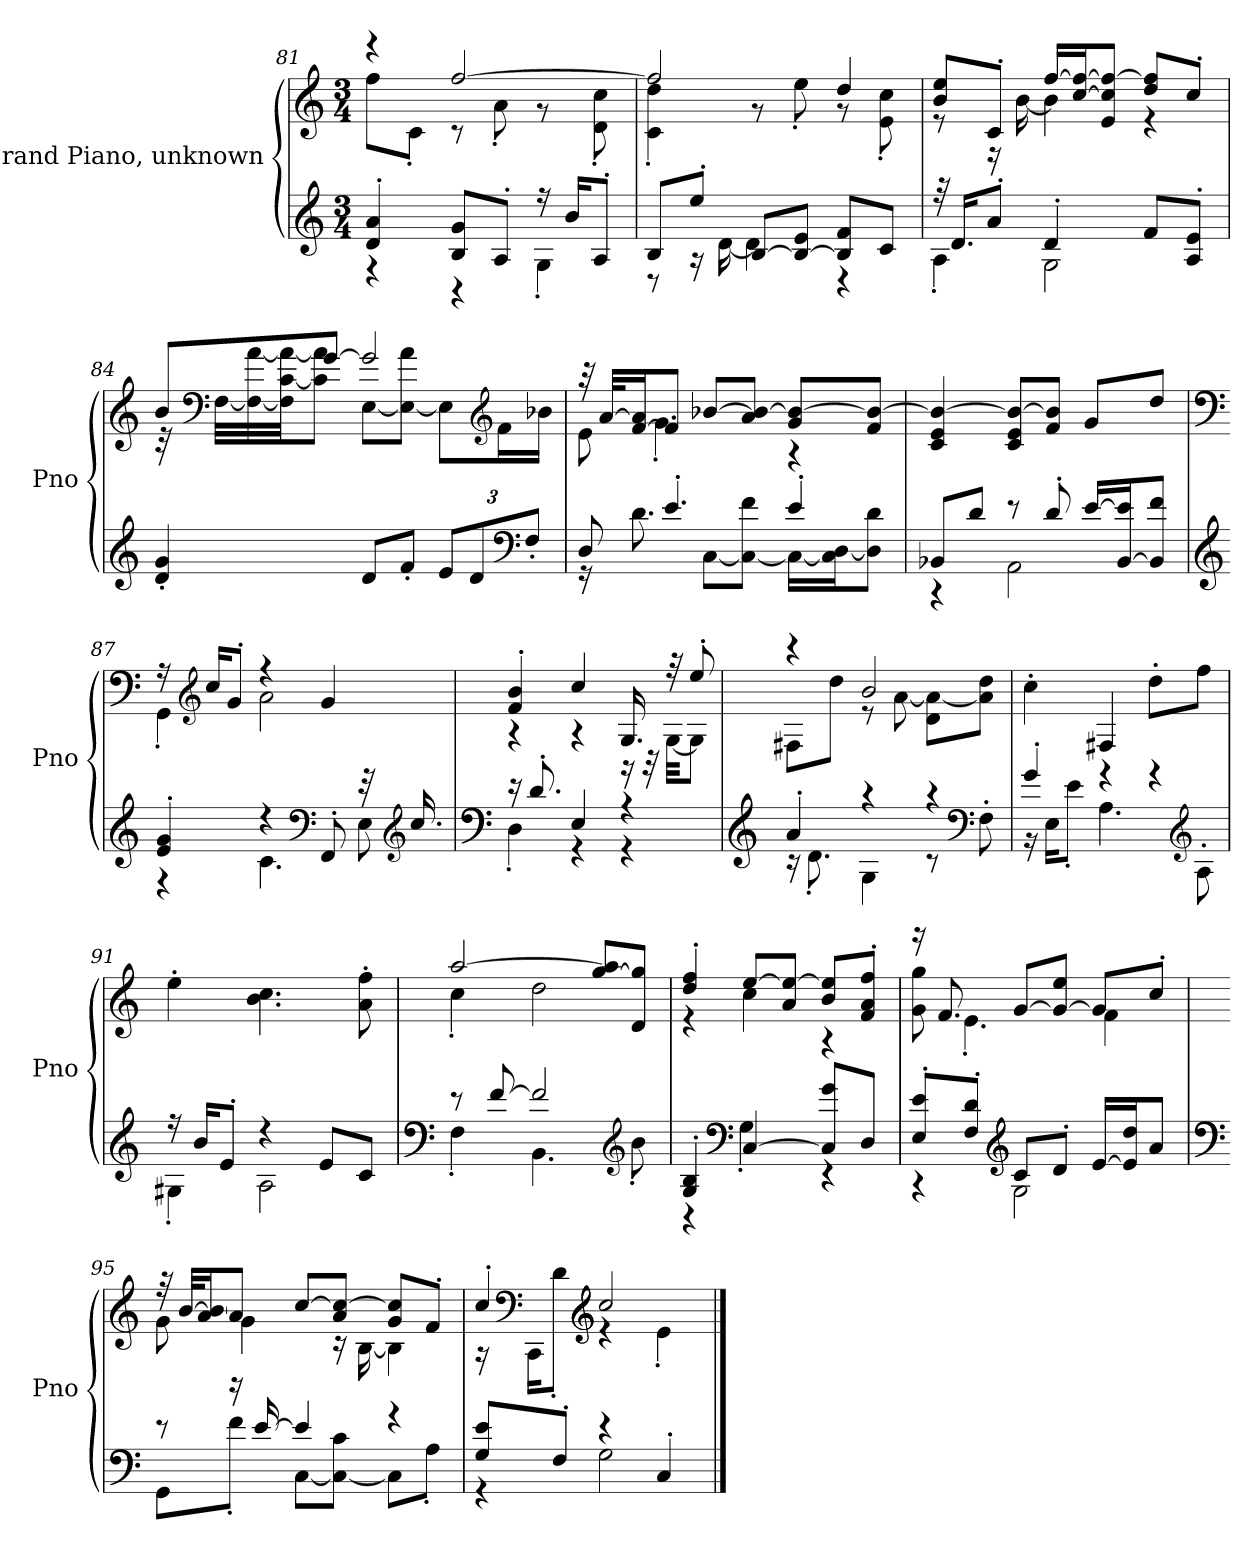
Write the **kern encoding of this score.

**kern	**kern
*part1	*part1
*staff2	*staff1
*I"Grand Piano, unknown	*
*I'Pno	*
!!LO:LB:g=z
*clefG2	*clefG2
*k[]	*k[]
*M3/4	*M3/4
=81	=81
*^	*^
4d/' 4a/'	4r	4r	8ff\L
.	.	.	8c'\J
8B/ 8g/L	4r	[2ff/	8r
8A'/J	.	.	8a'\
16r	4G'\	.	8r
16b/KL	.	.	.
8A'/J	.	.	8d\' 8cc\'
=82	=82	=82	=82
8B/L	8r	2ff/]	4c\' 4dd\'
8ee'/J	16r	.	.
.	[16d\	.	.
[8B/L	4d\]	.	8r
8B/_ 8e/J	.	.	8ee'\
8B/] 8f/L	4r	4dd/	8r
8c/J	.	.	8e\' 8cc\'
=83	=83	=83	=83
32r	4A'\	8b/ 8ee/L	8r
16.d/KL	.	.	.
8a'/J	.	8c'/J	16r
.	.	.	[16b\
4d'/	2G\	[16ff/LL	4b\]
.	.	[16cc/ 16ff/_J	.
.	.	8e/ 8cc/] 8ff/_J	.
8f/L	.	8dd/ 8ff/]L	4r
8A/' 8e/'J	.	8cc'/J	.
*v	*v	*	*
!!LO:LB:g=z	!!
=84	=84	=84
4d/' 4g/'	8b/L	32r
*	*clefF4	*
.	.	[32F\LLL
.	.	32F\_ [32a\
.	.	32F\] [32c\ 32a\_JJ
.	[8g/J	8c\] 8a\]J
8d/L	2g/]	[8E\L
8f'/J	.	8E\_ 8a\J
*Xbrackettup	*	*
12e/L	.	8E\L]
12d/	.	.
*	*clefG2	*
.	.	16f\L
*clefF4	*	*
12F'/J	.	.
.	.	16b-X\JJ
=85	=85	=85
*^	*	*
8D/	16r	32r	8e\
.	.	[32a/KLL	.
.	8.d\	[16f/ 16a/]J	.
4.e'/	.	8f/J]	4.g'\
.	[8C\L	[8b-X/L	.
.	8C\_ 8f\J	8a/ 8b-/_J	.
4e'/	16C\LL_	8g/ 8b-/_L	4r
.	16C\] [16D\J	.	.
.	8D\] 8d\J	8f/ 8b-/_J	.
*	*	*v	*v
=86	=86	=86
8BB-X/L	4r	4c/ 4e/ 4b-/_
8d/J	.	.
8r	2AA\	8c/ 8e/ 8b-/_L
8d'/	.	8f/ 8b-/]J
[16e/LL	.	8g/L
[16BB-/ 16e/]J	.	.
8BB-/] 8f/J	.	8dd/J
!!LO:LB:g=z
=87	=87	=87
*clefG2	*	*clefF4
*	*	*^
4e/' 4g/'	4r	16r	4GG'\
*	*	*clefG2	*
.	.	16cc/KL	.
.	.	8g'/J	.
4r	4.c\	4r	2a\
*clefF4	*	*	*
8FF'/	.	4g/	.
32r	8E\	.	.
*clefG2	*	*	*
16.cc/	.	.	.
=88	=88	=88	=88
*clefF4	*	*	*
16r	4D'\	4f/' 4b/'	4r
8.d'/	.	.	.
4E/	4r	4cc/	4r
4r	4r	16.G/	16r
.	.	.	32r
.	.	32r	[32G\KKL
.	.	8ee'/	8G\J]
=89	=89	=89	=89
*clefG2	*	*	*
4a'/	16r	4r	8F#X\L
.	8.d'\	.	.
.	.	.	8dd\J
4r	4G\	2b/	8r
.	.	.	[8a\
4r	8r	.	8d\ 8a\_L
*clefF4	*	*	*
.	8F'\	.	8a\] 8dd\J
*	*	*v	*v
=90	=90	=90
4g'/	16r	4cc'\
.	16E\KL	.
.	8e'\J	.
4r	4.A\	4F#X/
4r	.	8dd'\L
*clefG2	*	*
.	8A'\	8ff\J
!!LO:LB:g=z
=91	=91	=91
16r	4G#X'\	4ee'\
16b/KL	.	.
8e'/J	.	.
4r	2A\	4.b\ 4.cc\
8e/L	.	.
8c/J	.	8a\' 8ff\'
=92	=92	=92
*clefF4	*	*
*	*	*^
8r	4F'\	[2aa/	4cc'\
[8f/	.	.	.
2f/]	4.BB\	.	2dd\
.	.	[8gg/ 8aa/]L	.
*clefG2	*	*	*
.	8b'\	8d/ 8gg/]J	.
=93	=93	=93	=93
4G/' 4B/'	4r	4dd/' 4ff/'	4r
*clefF4	*	*	*
[4C/	4G'\	[8ee/L	4cc\
.	.	8a/ 8ee/_J	.
8C/] 8g/L	4r	8b/ 8ee/]L	4r
8D/J	.	8f/' 8a/' 8ff/'J	.
=94	=94	=94	=94
8E/' 8e/'L	4r	16r	8g\ 8gg\
.	.	8.f/	.
8F/' 8d/'J	.	.	4.e'\
*clefG2	*	*	*
8c/L	2G\	[8g/L	.
8d'/J	.	8g/_ 8ee/J	.
[16e/LL	.	8g/L]	4f\
16e/] 16dd/J	.	.	.
8a/J	.	8cc'/J	.
!!LO:PB:g=z	!!
=95	=95	=95	=95
*clefF4	*	*	*
8r	8GG\L	32r	8g\
.	.	[32b/KLL	.
.	.	[16a/ 16b/]J	.
16r	8f'\J	8a/J]	4g\
[16e/	.	.	.
4e/]	[8C\L	[8cc/L	.
.	8C\_ 8c\J	8a/ 8cc/_J	16r
.	.	.	[16B\
4r	8C\L]	8g/ 8cc/]L	4B\]
.	8A'\J	8f'/J	.
=96	=96	=96	=96
8G/ 8e/L	4r	4cc'/	16r
*	*	*clefF4	*
.	.	.	16CC\KL
8F'/J	.	.	8d'\J
*	*	*clefG2	*
4r	2G\	2cc/	4r
4C'/	.	.	4e'\
*v	*v	*	*
*	*v	*v
==	==
*-	*-
